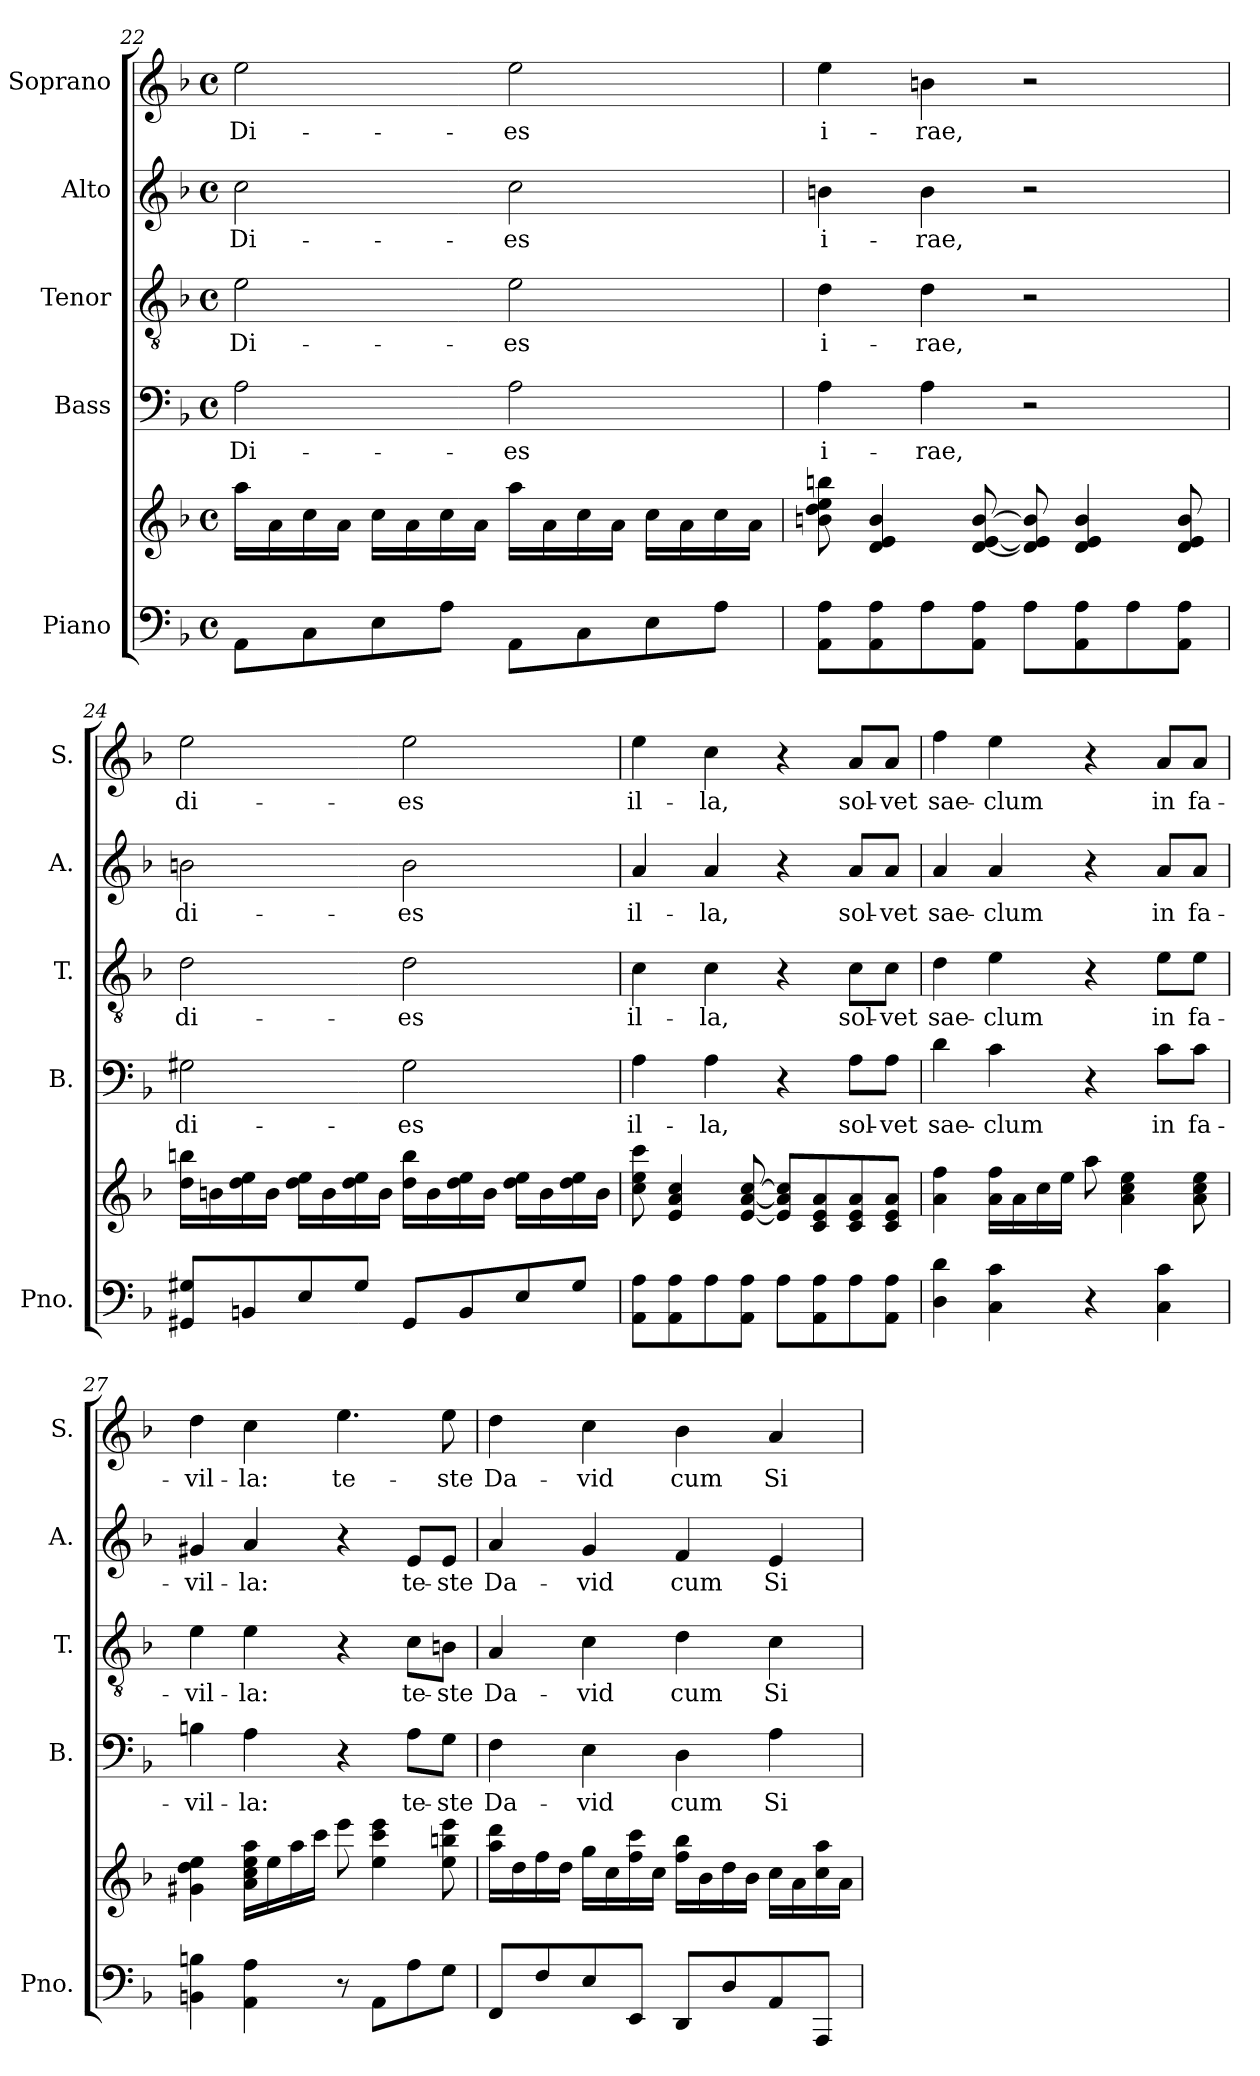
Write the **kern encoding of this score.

**kern	**kern	**kern	**text	**kern	**text	**kern	**text	**kern	**text
*part5	*part5	*part4	*part4	*part3	*part3	*part2	*part2	*part1	*part1
*staff6	*staff5	*staff4	*staff4	*staff3	*staff3	*staff2	*staff2	*staff1	*staff1
*I"Piano	*	*I"Bass	*	*I"Tenor	*	*I"Alto	*	*I"Soprano	*
*I'Pno.	*	*I'B.	*	*I'T.	*	*I'A.	*	*I'S.	*
!!LO:PB:g=z
*clefF4	*clefG2	*clefF4	*	*clefGv2	*	*clefG2	*	*clefG2	*
*k[b-]	*k[b-]	*k[b-]	*	*k[b-]	*	*k[b-]	*	*k[b-]	*
*M4/4	*M4/4	*M4/4	*	*M4/4	*	*M4/4	*	*M4/4	*
*met(c)	*met(c)	*met(c)	*	*met(c)	*	*met(c)	*	*met(c)	*
=22	=22	=22	=22	=22	=22	=22	=22	=22	=22
8AA\L	16aa\LL	2A\	Di-	2e\	Di-	2cc\	Di-	2ee\	Di-
.	16a\	.	.	.	.	.	.	.	.
8C\	16cc\	.	.	.	.	.	.	.	.
.	16a\JJ	.	.	.	.	.	.	.	.
8E\	16cc\LL	.	.	.	.	.	.	.	.
.	16a\	.	.	.	.	.	.	.	.
8A\J	16cc\	.	.	.	.	.	.	.	.
.	16a\JJ	.	.	.	.	.	.	.	.
8AA\L	16aa\LL	2A\	-es	2e\	-es	2cc\	-es	2ee\	-es
.	16a\	.	.	.	.	.	.	.	.
8C\	16cc\	.	.	.	.	.	.	.	.
.	16a\JJ	.	.	.	.	.	.	.	.
8E\	16cc\LL	.	.	.	.	.	.	.	.
.	16a\	.	.	.	.	.	.	.	.
8A\J	16cc\	.	.	.	.	.	.	.	.
.	16a\JJ	.	.	.	.	.	.	.	.
=23	=23	=23	=23	=23	=23	=23	=23	=23	=23
8AA\ 8A\L	8bn\ 8dd\ 8ee\ 8bbn\	4A\	i-	4d\	i-	4bn\	i-	4ee\	i-
8AA\ 8A\	4d/ 4e/ 4b/	.	.	.	.	.	.	.	.
8A\	.	4A\	-rae,	4d\	-rae,	4b\	-rae,	4bn\	-rae,
8AA\ 8A\J	[8d/ [8e/ [8b/	.	.	.	.	.	.	.	.
8A\L	8d/] 8e/] 8b/]	2r	.	2r	.	2r	.	2r	.
8AA\ 8A\	4d/ 4e/ 4b/	.	.	.	.	.	.	.	.
8A\	.	.	.	.	.	.	.	.	.
8AA\ 8A\J	8d/ 8e/ 8b/	.	.	.	.	.	.	.	.
=24	=24	=24	=24	=24	=24	=24	=24	=24	=24
8GG#X/ 8G#X/L	16dd\ 16bbn\LL	2G#X\	di-	2d\	di-	2bn\	di-	2ee\	di-
.	16bn\	.	.	.	.	.	.	.	.
8BBn/	16dd\ 16ee\	.	.	.	.	.	.	.	.
.	16b\JJ	.	.	.	.	.	.	.	.
8E/	16dd\ 16ee\LL	.	.	.	.	.	.	.	.
.	16b\	.	.	.	.	.	.	.	.
8G#/J	16dd\ 16ee\	.	.	.	.	.	.	.	.
.	16b\JJ	.	.	.	.	.	.	.	.
8GG#/L	16dd\ 16bb\LL	2G#\	-es	2d\	-es	2b\	-es	2ee\	-es
.	16b\	.	.	.	.	.	.	.	.
8BB/	16dd\ 16ee\	.	.	.	.	.	.	.	.
.	16b\JJ	.	.	.	.	.	.	.	.
8E/	16dd\ 16ee\LL	.	.	.	.	.	.	.	.
.	16b\	.	.	.	.	.	.	.	.
8G#/J	16dd\ 16ee\	.	.	.	.	.	.	.	.
.	16b\JJ	.	.	.	.	.	.	.	.
=25	=25	=25	=25	=25	=25	=25	=25	=25	=25
8AA\ 8A\L	8cc\ 8ee\ 8ccc\	4A\	il-	4c\	il-	4a/	il-	4ee\	il-
8AA\ 8A\	4e/ 4a/ 4cc/	.	.	.	.	.	.	.	.
8A\	.	4A\	-la,	4c\	-la,	4a/	-la,	4cc\	-la,
8AA\ 8A\J	[8e/ [8a/ [8cc/	.	.	.	.	.	.	.	.
8A\L	8e/] 8a/] 8cc/]L	4r	.	4r	.	4r	.	4r	.
8AA\ 8A\	8c/ 8e/ 8a/	.	.	.	.	.	.	.	.
8A\	8c/ 8e/ 8a/	8A\L	sol-	8c\L	sol-	8a/L	sol-	8a/L	sol-
8AA\ 8A\J	8c/ 8e/ 8a/J	8A\J	-vet	8c\J	-vet	8a/J	-vet	8a/J	-vet
=26	=26	=26	=26	=26	=26	=26	=26	=26	=26
4D\ 4d\	4a\ 4ff\	4d\	sae-	4d\	sae-	4a/	sae-	4ff\	sae-
4C\ 4c\	16a\ 16ff\LL	4c\	-clum	4e\	-clum	4a/	-clum	4ee\	-clum
.	16a\	.	.	.	.	.	.	.	.
.	16cc\	.	.	.	.	.	.	.	.
.	16ee\JJ	.	.	.	.	.	.	.	.
4r	8aa\	4r	.	4r	.	4r	.	4r	.
.	4a\ 4cc\ 4ee\	.	.	.	.	.	.	.	.
4C\ 4c\	.	8c\L	in	8e\L	in	8a/L	in	8a/L	in
.	8a\ 8cc\ 8ee\	8c\J	fa-	8e\J	fa-	8a/J	fa-	8a/J	fa-
!!LO:LB:g=z
=27	=27	=27	=27	=27	=27	=27	=27	=27	=27
4BBn\ 4Bn\	4g#X\ 4dd\ 4ee\	4Bn\	-vil-	4e\	-vil-	4g#X/	-vil-	4dd\	-vil-
4AA\ 4A\	16a\ 16cc\ 16ee\ 16aa\LL	4A\	-la:	4e\	-la:	4a/	-la:	4cc\	-la:
.	16ee\	.	.	.	.	.	.	.	.
.	16aa\	.	.	.	.	.	.	.	.
.	16ccc\JJ	.	.	.	.	.	.	.	.
8r	8eee\	4r	.	4r	.	4r	.	4.ee\	te-
8AA\L	4ee\ 4ccc\ 4eee\	.	.	.	.	.	.	.	.
8A\	.	8A\L	te-	8c\L	te-	8e/L	te-	.	.
8G\J	8ee\ 8bbn\ 8eee\	8G\J	-ste	8Bn\J	-ste	8e/J	-ste	8ee\	-ste
=28	=28	=28	=28	=28	=28	=28	=28	=28	=28
8FF/L	16aa\ 16ddd\LL	4F\	Da-	4A/	Da-	4a/	Da-	4dd\	Da-
.	16dd\	.	.	.	.	.	.	.	.
8F/	16ff\	.	.	.	.	.	.	.	.
.	16dd\JJ	.	.	.	.	.	.	.	.
8E/	16gg\LL	4E\	-vid	4c\	-vid	4g/	-vid	4cc\	-vid
.	16cc\	.	.	.	.	.	.	.	.
8EE/J	16ff\ 16ccc\	.	.	.	.	.	.	.	.
.	16cc\JJ	.	.	.	.	.	.	.	.
8DD/L	16ff\ 16bb-\LL	4D\	cum	4d\	cum	4f/	cum	4b-\	cum
.	16b-\	.	.	.	.	.	.	.	.
8D/	16dd\	.	.	.	.	.	.	.	.
.	16b-\JJ	.	.	.	.	.	.	.	.
8AA/	16cc\LL	4A\	Si-	4c\	Si-	4e/	Si-	4a/	Si-
.	16a\	.	.	.	.	.	.	.	.
8AAA/J	16cc\ 16aa\	.	.	.	.	.	.	.	.
.	16a\JJ	.	.	.	.	.	.	.	.
=	=	=	=	=	=	=	=	=	=
*-	*-	*-	*-	*-	*-	*-	*-	*-	*-
